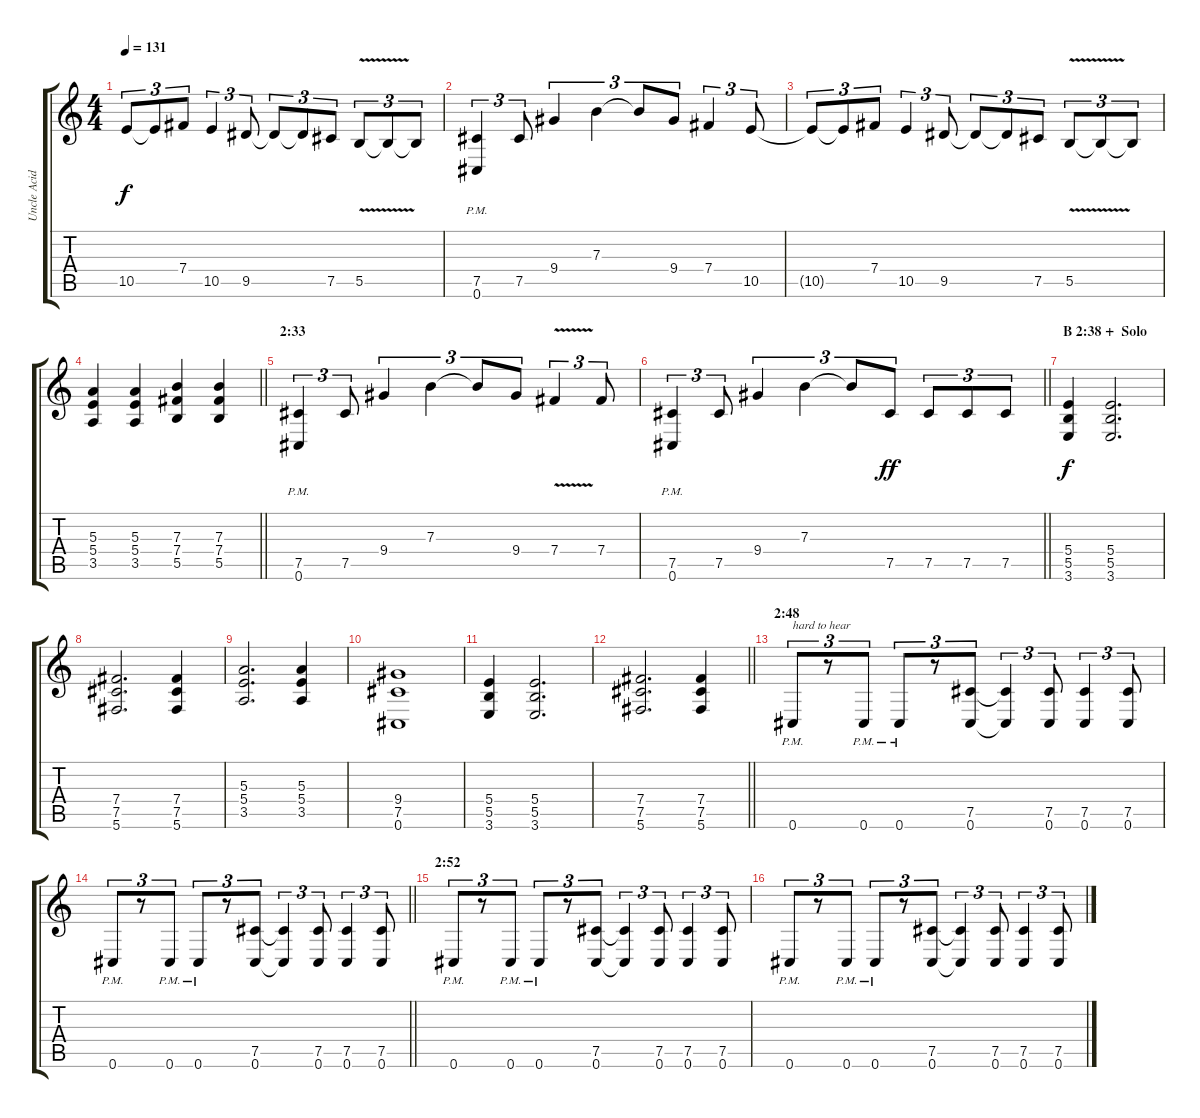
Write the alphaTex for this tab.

\track ("Uncle Acid (rhythm guitar)" "Uncle Acid") {instrument overdrivenguitar}
\staff {score tabs}
\tuning (Db4 Ab3 E3 B2 Gb2 Db2) {hide}
\ts (4 4)
\tempo 131
\clef g2
\ks c
10.5{t}.8{tu (3 2) dy f} 10.5{t}.8{tu (3 2)} 7.4.8{tu (3 2)} 10.5.4{tu (3 2)} 9.5.8{tu (3 2)} 9.5{t}.8{tu (3 2)} 9.5{t}.8{tu (3 2)} 7.5.8{tu (3 2)} 5.5{v}.8{tu (3 2)} 5.5{t}.8{tu (3 2)} 5.5{t}.8{tu (3 2)} |
(7.5{pm} 0.6{pm}).4{tu (3 2)} 7.5.8{tu (3 2)} 9.4.4{tu (3 2)} 7.3.4{tu (3 2)} 7.3{t}.8{tu (3 2)} 9.4.8{tu (3 2)} 7.4.4{tu (3 2)} 10.5.8{tu (3 2)} |
10.5{t}.8{tu (3 2)} 10.5{t}.8{tu (3 2)} 7.4.8{tu (3 2)} 10.5.4{tu (3 2)} 9.5.8{tu (3 2)} 9.5{t}.8{tu (3 2)} 9.5{t}.8{tu (3 2)} 7.5.8{tu (3 2)} 5.5{v}.8{tu (3 2)} 5.5{t}.8{tu (3 2)} 5.5{t}.8{tu (3 2)} |
\barLineRight lightlight
(5.3 5.4 3.5).4 (5.3 5.4 3.5).4 (7.3 7.4 5.5).4 (7.3 7.4 5.5).4 |
\section ("" "2:33")
(7.5{pm} 0.6{pm}).4{tu (3 2)} 7.5.8{tu (3 2)} 9.4.4{tu (3 2)} 7.3.4{tu (3 2)} 7.3{t}.8{tu (3 2)} 9.4.8{tu (3 2)} 7.4{v}.4{tu (3 2)} 7.4.8{tu (3 2)} |
\barLineRight lightlight
(7.5{pm} 0.6{pm}).4{tu (3 2)} 7.5.8{tu (3 2)} 9.4.4{tu (3 2)} 7.3.4{tu (3 2)} 7.3{t}.8{tu (3 2)} 7.5.8{tu (3 2) dy ff} 7.5.8{tu (3 2)} 7.5.8{tu (3 2)} 7.5.8{tu (3 2)} |
\section ("" "B 2:38 +  Solo")
(5.4 5.5 3.6).4{dy f} (5.4 5.5 3.6).2{d} |
(7.4 7.5 5.6).2{d} (7.4 7.5 5.6).4 |
(5.3 5.4 3.5).2{d} (5.3 5.4 3.5).4 |
(9.4 7.5 0.6).1 |
(5.4 5.5 3.6).4 (5.4 5.5 3.6).2{d} |
\barLineRight lightlight
(7.4 7.5 5.6).2{d} (7.4 7.5 5.6).4 |
\section ("" "2:48")
0.6{pm}.8{tu (3 2) txt "hard to hear"} r.8{tu (3 2)} 0.6{pm}.8{tu (3 2)} 0.6{pm}.8{tu (3 2)} r.8{tu (3 2)} (7.5 0.6).8{tu (3 2)} (7.5{t} 0.6{t}).4{tu (3 2)} (7.5 0.6).8{tu (3 2)} (7.5 0.6).4{tu (3 2)} (7.5 0.6).8{tu (3 2)} |
\barLineRight lightlight
0.6{pm}.8{tu (3 2)} r.8{tu (3 2)} 0.6{pm}.8{tu (3 2)} 0.6{pm}.8{tu (3 2)} r.8{tu (3 2)} (7.5 0.6).8{tu (3 2)} (7.5{t} 0.6{t}).4{tu (3 2)} (7.5 0.6).8{tu (3 2)} (7.5 0.6).4{tu (3 2)} (7.5 0.6).8{tu (3 2)} |
\section ("" "2:52")
0.6{pm}.8{tu (3 2)} r.8{tu (3 2)} 0.6{pm}.8{tu (3 2)} 0.6{pm}.8{tu (3 2)} r.8{tu (3 2)} (7.5 0.6).8{tu (3 2)} (7.5{t} 0.6{t}).4{tu (3 2)} (7.5 0.6).8{tu (3 2)} (7.5 0.6).4{tu (3 2)} (7.5 0.6).8{tu (3 2)} |
0.6{pm}.8{tu (3 2)} r.8{tu (3 2)} 0.6{pm}.8{tu (3 2)} 0.6{pm}.8{tu (3 2)} r.8{tu (3 2)} (7.5 0.6).8{tu (3 2)} (7.5{t} 0.6{t}).4{tu (3 2)} (7.5 0.6).8{tu (3 2)} (7.5 0.6).4{tu (3 2)} (7.5 0.6).8{tu (3 2)}
